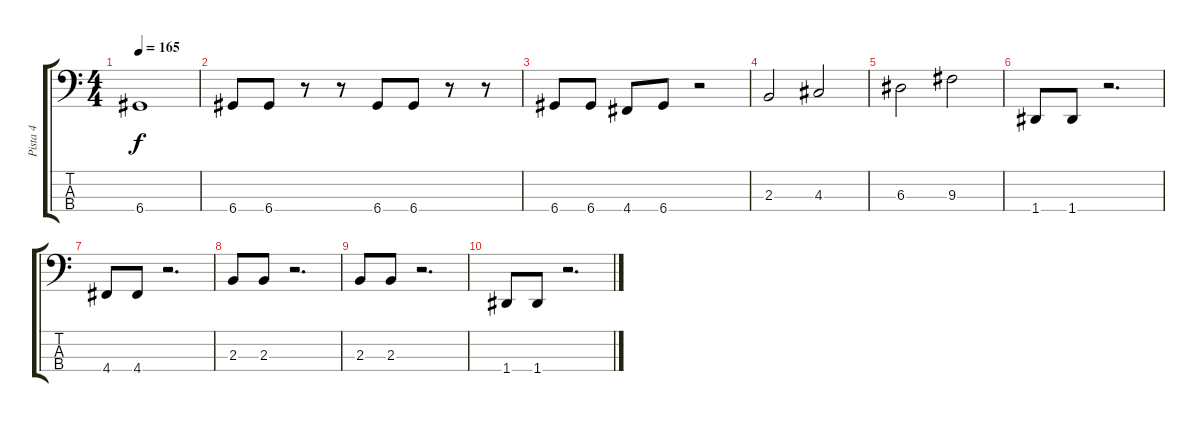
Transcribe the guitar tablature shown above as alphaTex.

\track ("Pista 4" "Pista 4") {instrument acousticguitarnylon}
\staff {score tabs}
\tuning (G2 D2 A1 D1) {hide}
\ts (4 4)
\tempo 165
\clef f4
\ks c
6.4.1{dy f} |
6.4.8 6.4.8 r.8 r.8 6.4.8 6.4.8 r.8 r.8 |
6.4.8 6.4.8 4.4.8 6.4.8 r.2 |
2.3.2 4.3.2 |
6.3.2 9.3.2 |
1.4.8 1.4.8 r.2{d} |
4.4.8 4.4.8 r.2{d} |
2.3.8 2.3.8 r.2{d} |
2.3.8 2.3.8 r.2{d} |
1.4.8 1.4.8 r.2{d}
